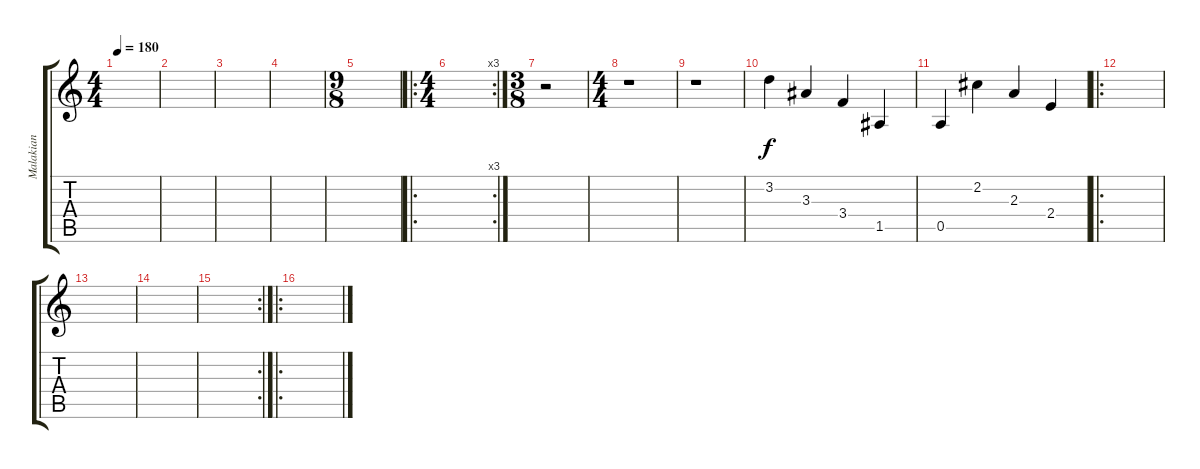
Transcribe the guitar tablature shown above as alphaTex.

\track ("Malakian" "Malakian") {instrument electricguitarclean}
\staff {score tabs}
\tuning (E4 B3 G3 D3 A2 E2) {hide}
\ts (4 4)
\tempo 180
\clef g2
\ks c
|
|
|
|
\ts (9 8)
|
\ro
\rc 3
\ts (4 4)
|
\ts (3 8)
r.2 |
\ts (4 4)
r.1 |
r.1 |
3.2.4 3.3.4 3.4.4 1.5.4 |
0.5.4 2.2.4 2.3.4 2.4.4 |
\ro
|
|
|
\rc 2
|
\ro
